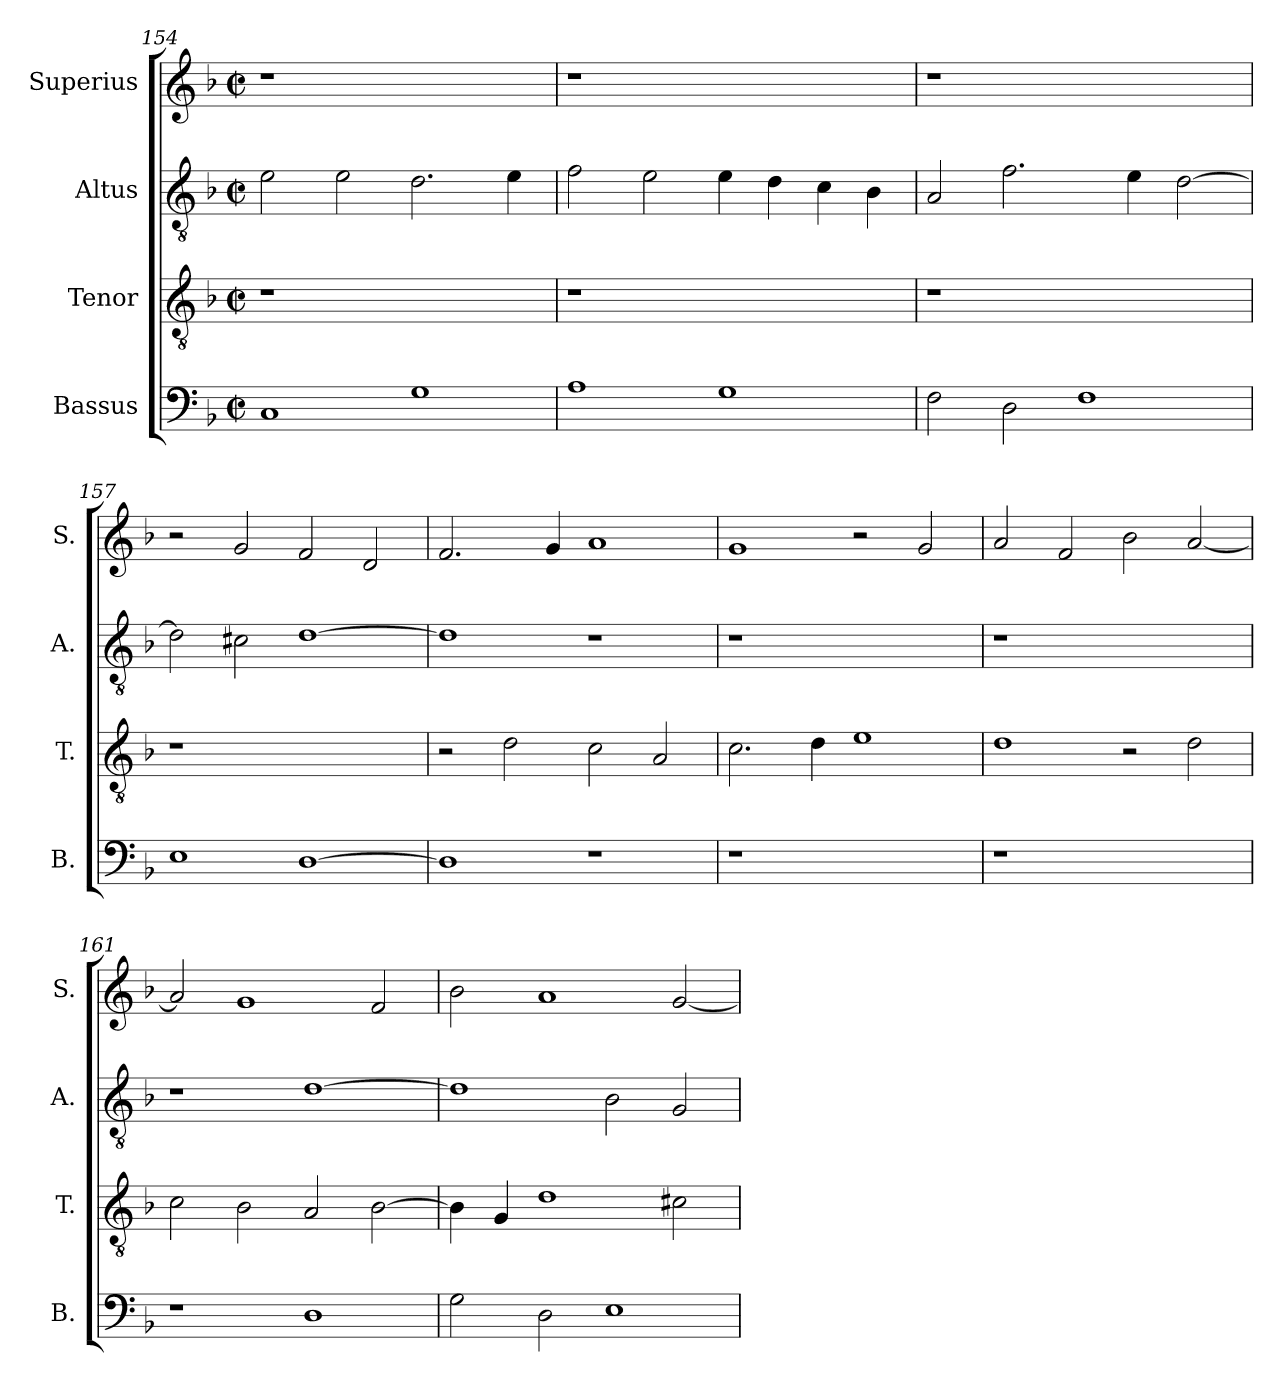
**kern	**kern	**kern	**kern
*part4	*part3	*part2	*part1
*staff4	*staff3	*staff2	*staff1
*I"Bassus	*I"Tenor	*I"Altus	*I"Superius
*I'B.	*I'T.	*I'A.	*I'S.
*clefF4	*clefGv2	*clefGv2	*clefG2
*	*ITrd7c12	*ITrd7c12	*
*k[b-]	*k[b-]	*k[b-]	*k[b-]
*F:	*F:	*F:	*F:
*M2/2	*M2/2	*M2/2	*M2/2
*met(c|)	*met(c|)	*met(c|)	*met(c|)
=154	=154	=154	=154
!	!LO:N:vis=1	!	!LO:N:vis=1
1Ci	1r	2Ei\	1r
.	.	2Ei\	.
1Gi	1ryy	2.Di\	1ryy
.	.	4Ei\	.
=155	=155	=155	=155
!	!LO:N:vis=1	!	!LO:N:vis=1
1Ai	1r	2Fi\	1r
.	.	2Ei\	.
1Gi	1ryy	4Ei\	1ryy
.	.	4Di\	.
.	.	4Ci\	.
.	.	4BB-i\	.
=156	=156	=156	=156
!	!LO:N:vis=1	!	!LO:N:vis=1
2Fi\	1r	2AAi/	1r
2Di\	.	2.Fi\	.
1Fi	1ryy	.	1ryy
.	.	4Ei\	.
.	.	[>2Di\	.
!!LO:LB:g=z
=157	=157	=157	=157
!	!LO:N:vis=1	!	!
1Ei	1r	2Di\]	2r
.	.	2C#Xi\	2gi/
[>1Di	1ryy	[>1Di	2fi/
.	.	.	2di/
=158	=158	=158	=158
1Di]	2r	1Di]	2.fi/
.	2Di\	.	.
.	.	.	4gi/
1r	2Ci\	1r	1ai
.	2AAi/	.	.
=159	=159	=159	=159
!LO:N:vis=1	!	!LO:N:vis=1	!
1r	2.Ci\	1r	1gi
.	4Di\	.	.
1ryy	1Ei	1ryy	2r
.	.	.	2gi/
=160	=160	=160	=160
!LO:N:vis=1	!	!LO:N:vis=1	!
1r	1Di	1r	2ai/
.	.	.	2fi/
1ryy	2r	1ryy	2b-i\
.	2Di\	.	[<2ai/
=161	=161	=161	=161
1r	2Ci\	1r	2ai/]
.	2BB-i\	.	1gi
1Di	2AAi/	[>1Di	.
.	[>2BB-i\	.	2fi/
!!LO:PB:g=z
=162	=162	=162	=162
2Gi\	4BB-i\]	1Di]	2b-i\
.	4GGi/	.	.
2Di\	1Di	.	1ai
1Ei	.	2BB-i\	.
.	2C#Xi\	2GGi/	[<2gi/
=	=	=	=
*-	*-	*-	*-
